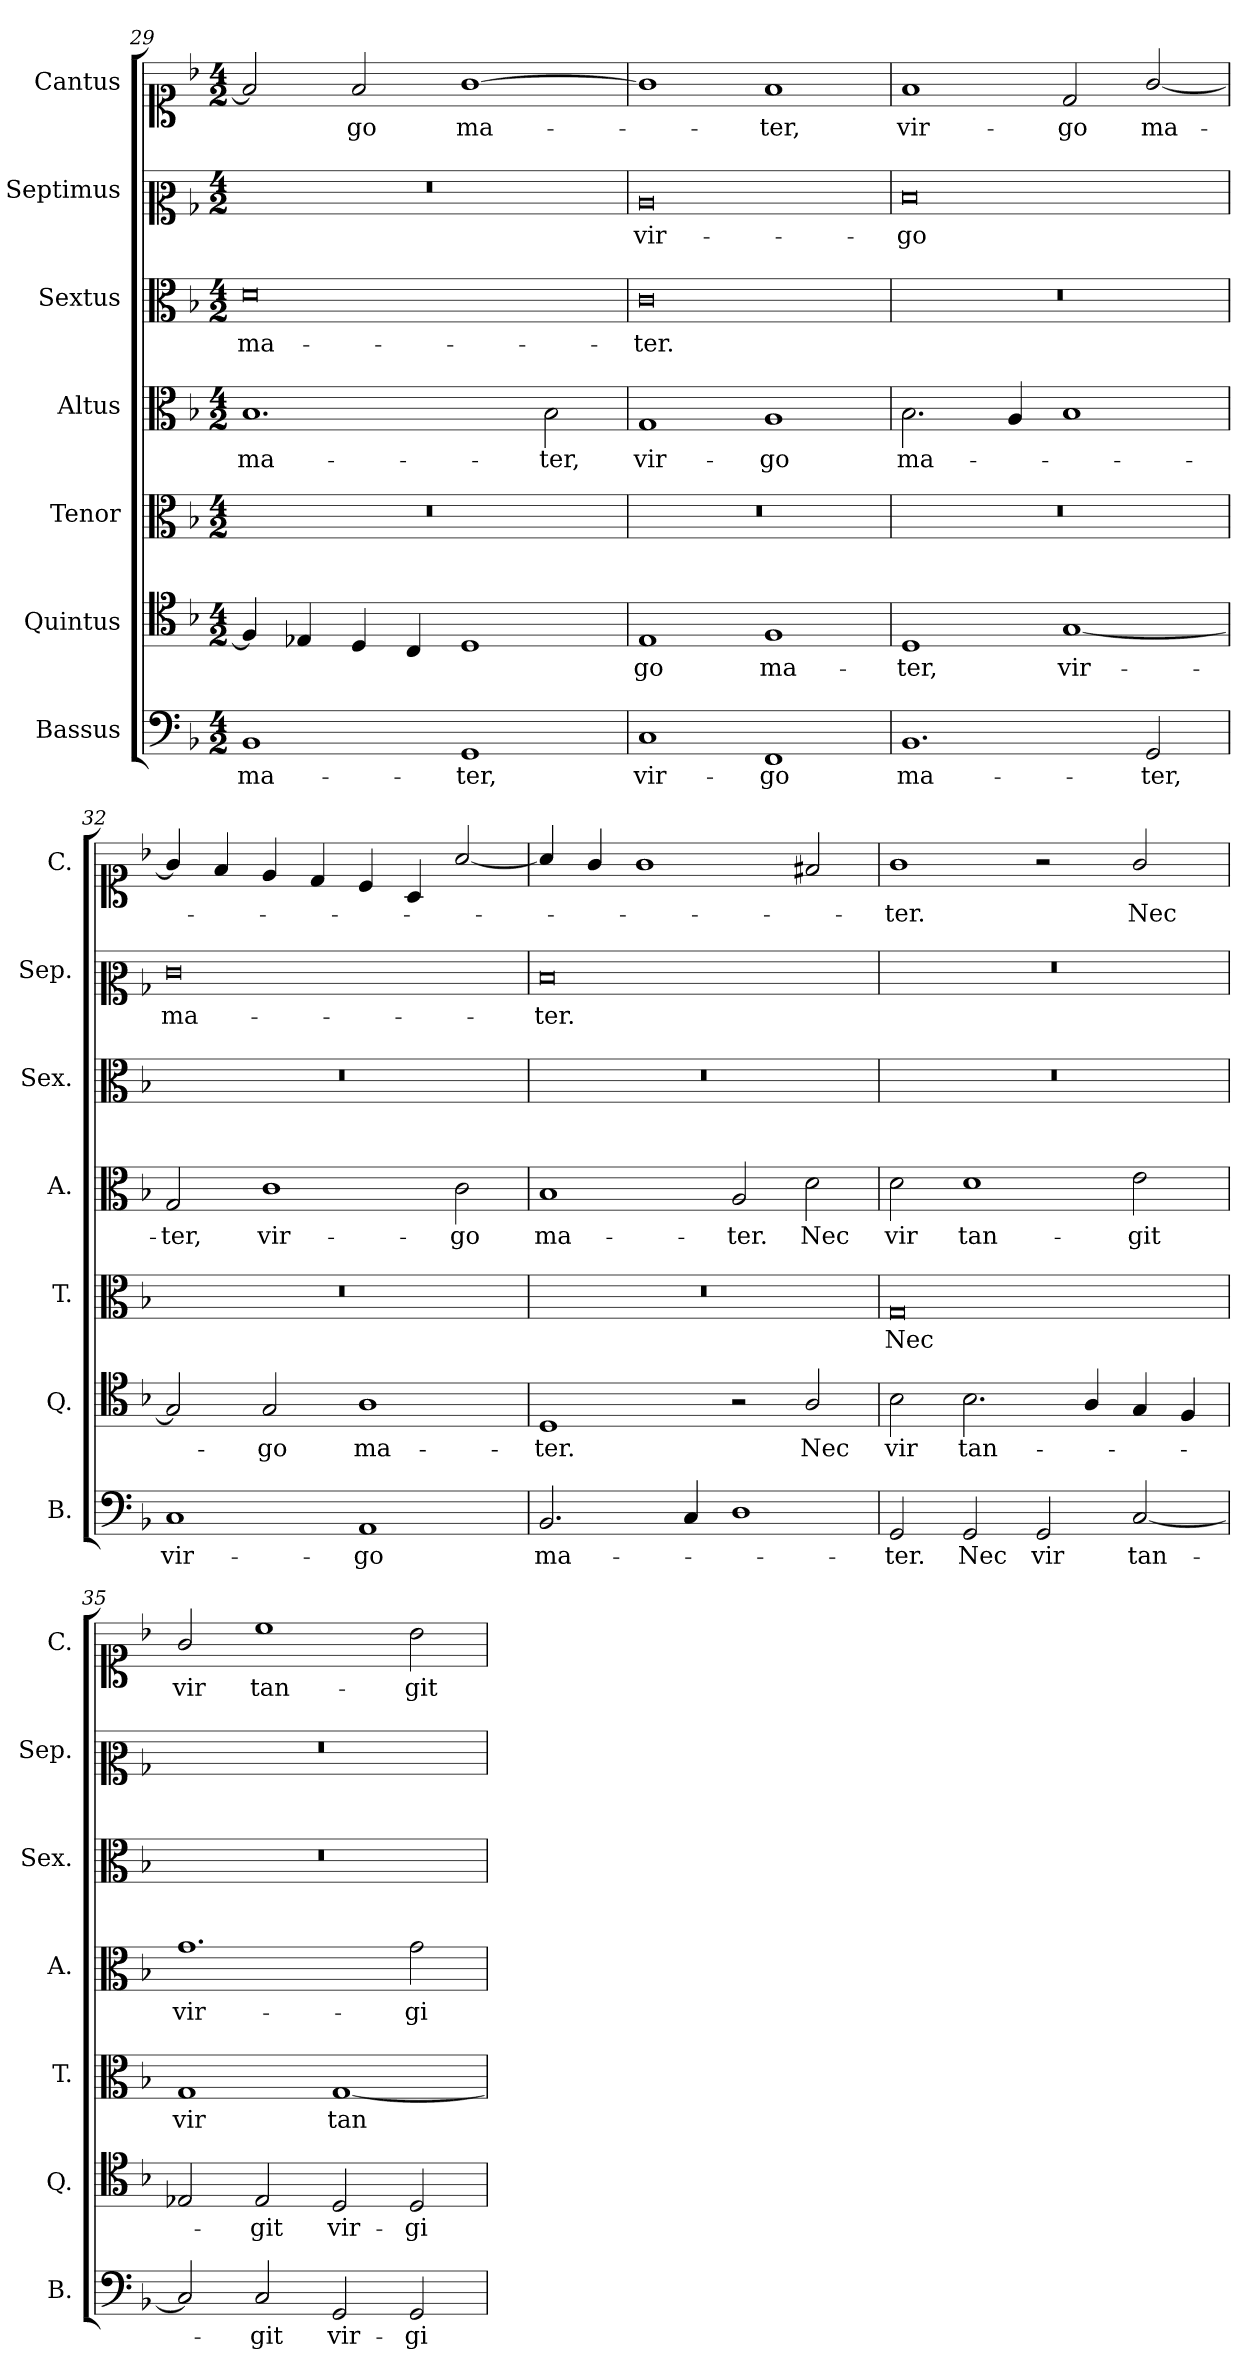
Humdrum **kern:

**kern	**text	**kern	**text	**kern	**text	**kern	**text	**kern	**text	**kern	**text	**kern	**text
*part7	*part7	*part6	*part6	*part5	*part5	*part4	*part4	*part3	*part3	*part2	*part2	*part1	*part1
*staff7	*staff7	*staff6	*staff6	*staff5	*staff5	*staff4	*staff4	*staff3	*staff3	*staff2	*staff2	*staff1	*staff1
*I"Bassus	*	*I"Quintus	*	*I"Tenor	*	*I"Altus	*	*I"Sextus	*	*I"Septimus	*	*I"Cantus	*
*I'B.	*	*I'Q.	*	*I'T.	*	*I'A.	*	*I'Sex.	*	*I'Sep.	*	*I'C.	*
*clefF4	*	*clefC4	*	*clefC3	*	*clefC3	*	*clefC3	*	*clefC2	*	*clefC1	*
*k[b-]	*	*k[b-]	*	*k[b-]	*	*k[b-]	*	*k[b-]	*	*k[b-]	*	*k[b-]	*
*F:	*	*F:	*	*F:	*	*F:	*	*F:	*	*F:	*	*F:	*
*M4/2	*	*M4/2	*	*M4/2	*	*M4/2	*	*M4/2	*	*M4/2	*	*M4/2	*
=29	=29	=29	=29	=29	=29	=29	=29	=29	=29	=29	=29	=29	=29
!	!	!	!	!LO:N:vis=1	!	!	!	!	!	!LO:N:vis=1	!	!	!
1BB-	ma-	4F/]	.	0r	.	1.B-	ma-	0d	ma-	0r	.	2f/]	.
.	.	4E-X/	.	.	.	.	.	.	.	.	.	.	.
.	.	4D/	.	.	.	.	.	.	.	.	.	2f/	-go
.	.	4C/	.	.	.	.	.	.	.	.	.	.	.
1GG	-ter,	1D	.	.	.	.	.	.	.	.	.	[1g	ma-
.	.	.	.	.	.	2B-\	-ter,	.	.	.	.	.	.
=30	=30	=30	=30	=30	=30	=30	=30	=30	=30	=30	=30	=30	=30
!	!	!	!	!LO:N:vis=1	!	!	!	!	!	!	!	!	!
1C	vir-	1E	-go	0r	.	1G	vir-	0c	-ter.	0c	vir-	1g]	.
1FF	-go	1F	ma-	.	.	1A	-go	.	.	.	.	1f	-ter,
=31	=31	=31	=31	=31	=31	=31	=31	=31	=31	=31	=31	=31	=31
!	!	!	!	!LO:N:vis=1	!	!	!	!LO:N:vis=1	!	!	!	!	!
1.BB-	ma-	1D	-ter,	0r	.	2.B-\	ma-	0r	.	0d	-go	1f	vir-
.	.	.	.	.	.	4A/	.	.	.	.	.	.	.
.	.	[1G	vir-	.	.	1B-	.	.	.	.	.	2d/	-go
2GG/	-ter,	.	.	.	.	.	.	.	.	.	.	[2g/	ma-
=32	=32	=32	=32	=32	=32	=32	=32	=32	=32	=32	=32	=32	=32
!	!	!	!	!LO:N:vis=1	!	!	!	!LO:N:vis=1	!	!	!	!	!
1C	vir-	2G/]	.	0r	.	2G/	-ter,	0r	.	0e	ma-	4g/]	.
.	.	.	.	.	.	.	.	.	.	.	.	4f/	.
.	.	2G/	-go	.	.	1c	vir-	.	.	.	.	4e/	.
.	.	.	.	.	.	.	.	.	.	.	.	4d/	.
1AA	-go	1A	ma-	.	.	.	.	.	.	.	.	4c/	.
.	.	.	.	.	.	.	.	.	.	.	.	4A/	.
.	.	.	.	.	.	2c\	-go	.	.	.	.	[2a/	.
=33	=33	=33	=33	=33	=33	=33	=33	=33	=33	=33	=33	=33	=33
!	!	!	!	!LO:N:vis=1	!	!	!	!LO:N:vis=1	!	!	!	!	!
2.BB-/	ma-	1D	-ter.	0r	.	1B-	ma-	0r	.	0d	-ter.	4a/]	.
.	.	.	.	.	.	.	.	.	.	.	.	4g/	.
.	.	.	.	.	.	.	.	.	.	.	.	1g	.
4C/	.	.	.	.	.	.	.	.	.	.	.	.	.
1D	.	2r	.	.	.	2A/	-ter.	.	.	.	.	.	.
.	.	2A/	Nec	.	.	2d\	Nec	.	.	.	.	2f#X/	.
=34	=34	=34	=34	=34	=34	=34	=34	=34	=34	=34	=34	=34	=34
!	!	!	!	!	!	!	!	!LO:N:vis=1	!	!LO:N:vis=1	!	!	!
2GG/	-ter.	2B-\	vir	0G	Nec	2d\	vir	0r	.	0r	.	1g	-ter.
2GG/	Nec	2.B-\	tan-	.	.	1d	tan-	.	.	.	.	.	.
2GG/	vir	.	.	.	.	.	.	.	.	.	.	2r	.
.	.	4A/	.	.	.	.	.	.	.	.	.	.	.
[2C/	tan-	4G/	.	.	.	2e\	-git	.	.	.	.	2g/	Nec
.	.	4F/	.	.	.	.	.	.	.	.	.	.	.
=35	=35	=35	=35	=35	=35	=35	=35	=35	=35	=35	=35	=35	=35
!	!	!	!	!	!	!	!	!LO:N:vis=1	!	!LO:N:vis=1	!	!	!
2C/]	.	2E-X/	.	1G	vir	1.g	vir-	0r	.	0r	.	2g/	vir
2C/	-git	2E-/	-git	.	.	.	.	.	.	.	.	1cc	tan-
2GG/	vir-	2D/	vir-	[1G	tan-	.	.	.	.	.	.	.	.
2GG/	-gi-	2D/	-gi-	.	.	2g\	-gi-	.	.	.	.	2b-\	-git
=	=	=	=	=	=	=	=	=	=	=	=	=	=
*-	*-	*-	*-	*-	*-	*-	*-	*-	*-	*-	*-	*-	*-
